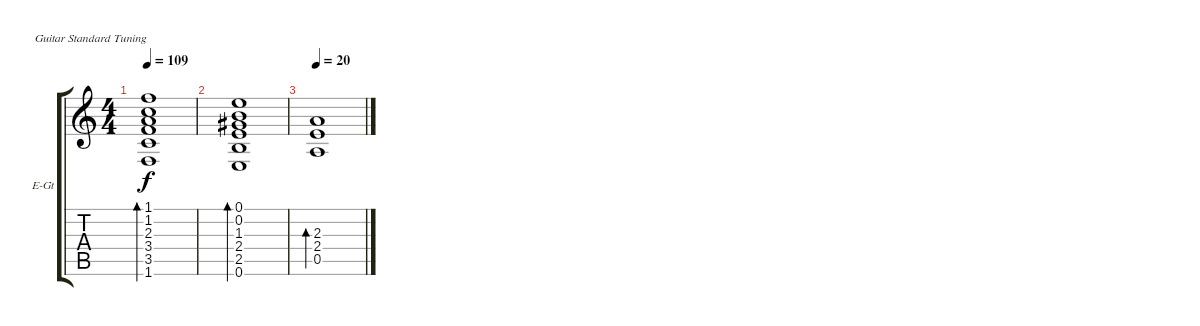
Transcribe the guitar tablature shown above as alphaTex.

\bracketExtendMode groupsimilarinstruments
\firstSystemTrackNameOrientation horizontal
\otherSystemsTrackNameOrientation horizontal
\track ("Guitar01" "E-Gt") {instrument electricguitarclean}
\staff {score tabs}
\tuning (E4 B3 G3 D3 A2 E2)
\ts (4 4)
\tempo 109
\clef g2
\ks c
(1.1 1.2 2.3 3.4 3.5 1.6).1{bd 240 dy f} |
(0.1 0.2 1.3 2.4 2.5 0.6).1{bd 240} |
\tempo 20
(2.3 2.4 0.5).1{bd 120}
